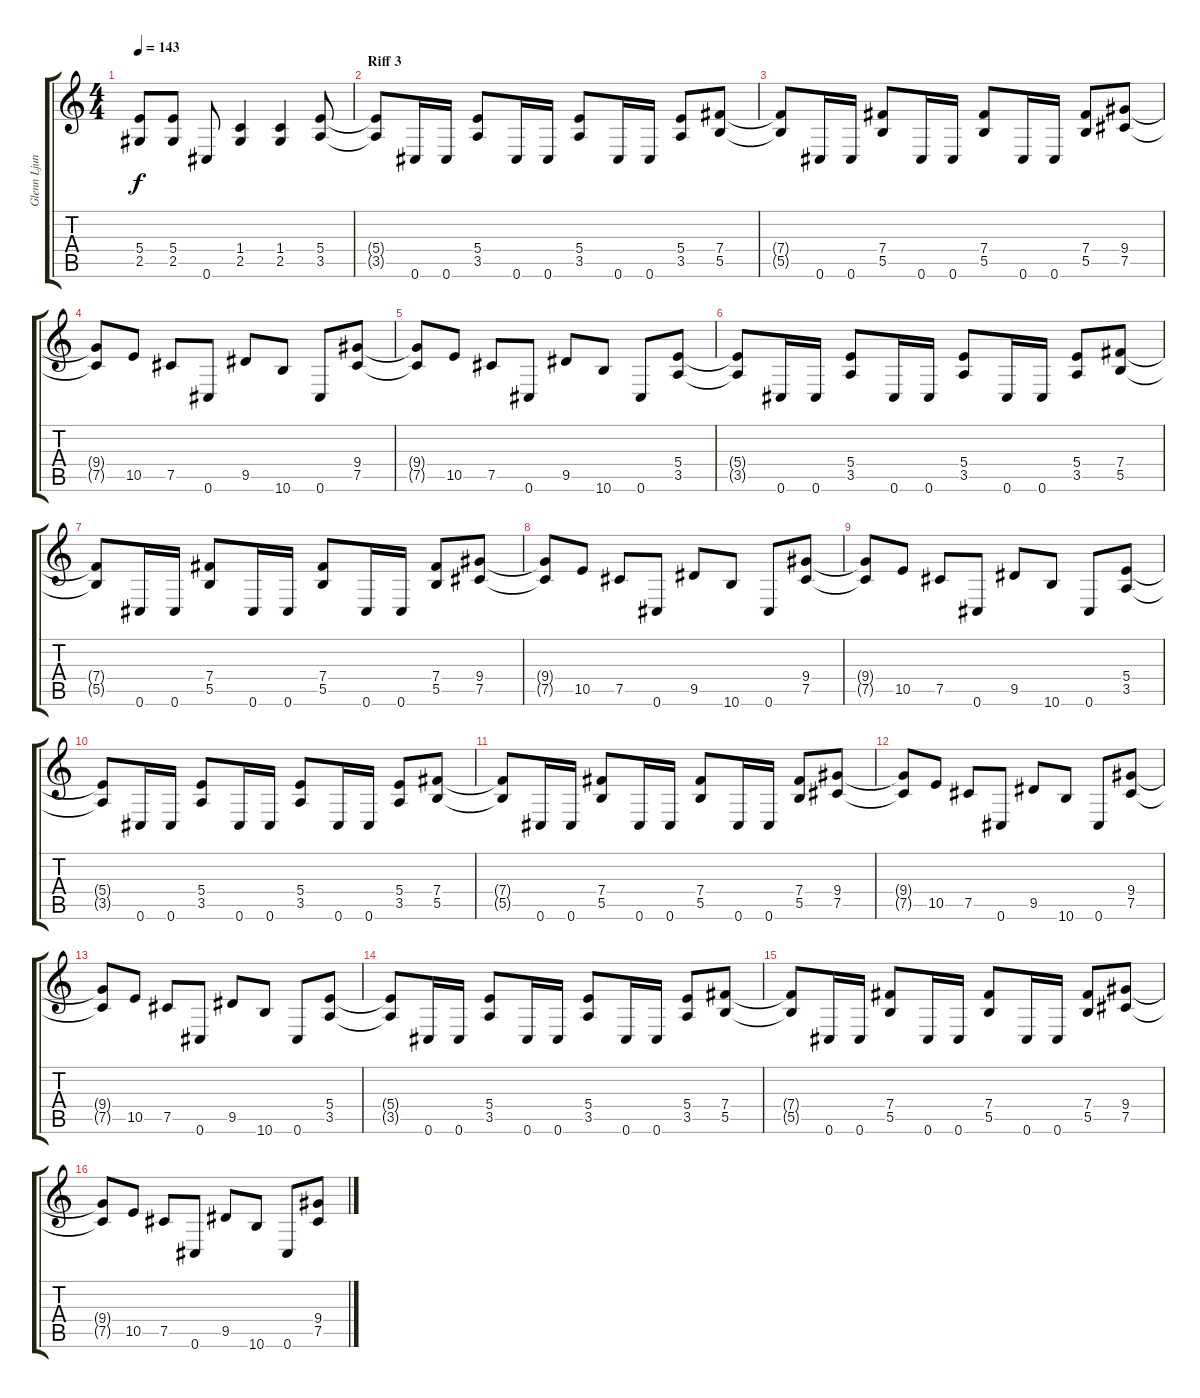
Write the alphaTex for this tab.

\track ("Glenn Ljungström" "Glenn Ljun") {instrument distortionguitar}
\staff {score tabs}
\tuning (Db4 Ab3 E3 B2 Gb2 Db2) {hide}
\ts (4 4)
\tempo 143
\clef g2
\ks c
(5.4{t} 2.5{t}).8{dy f} (5.4 2.5).8 0.6.8 (1.4 2.5).4 (1.4 2.5).4 (5.4 3.5).8 |
\section ("" "Riff 3")
(5.4{t} 3.5{t}).8 0.6.16 0.6.16 (5.4 3.5).8 0.6.16 0.6.16 (5.4 3.5).8 0.6.16 0.6.16 (5.4 3.5).8 (7.4 5.5).8 |
(7.4{t} 5.5{t}).8 0.6.16 0.6.16 (7.4 5.5).8 0.6.16 0.6.16 (7.4 5.5).8 0.6.16 0.6.16 (7.4 5.5).8 (9.4 7.5).8 |
(9.4{t} 7.5{t}).8 10.5.8 7.5.8 0.6.8 9.5.8 10.6.8 0.6.8 (9.4 7.5).8 |
(9.4{t} 7.5{t}).8 10.5.8 7.5.8 0.6.8 9.5.8 10.6.8 0.6.8 (5.4 3.5).8 |
(5.4{t} 3.5{t}).8 0.6.16 0.6.16 (5.4 3.5).8 0.6.16 0.6.16 (5.4 3.5).8 0.6.16 0.6.16 (5.4 3.5).8 (7.4 5.5).8 |
(7.4{t} 5.5{t}).8 0.6.16 0.6.16 (7.4 5.5).8 0.6.16 0.6.16 (7.4 5.5).8 0.6.16 0.6.16 (7.4 5.5).8 (9.4 7.5).8 |
(9.4{t} 7.5{t}).8 10.5.8 7.5.8 0.6.8 9.5.8 10.6.8 0.6.8 (9.4 7.5).8 |
(9.4{t} 7.5{t}).8 10.5.8 7.5.8 0.6.8 9.5.8 10.6.8 0.6.8 (5.4 3.5).8 |
(5.4{t} 3.5{t}).8 0.6.16 0.6.16 (5.4 3.5).8 0.6.16 0.6.16 (5.4 3.5).8 0.6.16 0.6.16 (5.4 3.5).8 (7.4 5.5).8 |
(7.4{t} 5.5{t}).8 0.6.16 0.6.16 (7.4 5.5).8 0.6.16 0.6.16 (7.4 5.5).8 0.6.16 0.6.16 (7.4 5.5).8 (9.4 7.5).8 |
(9.4{t} 7.5{t}).8 10.5.8 7.5.8 0.6.8 9.5.8 10.6.8 0.6.8 (9.4 7.5).8 |
(9.4{t} 7.5{t}).8 10.5.8 7.5.8 0.6.8 9.5.8 10.6.8 0.6.8 (5.4 3.5).8 |
(5.4{t} 3.5{t}).8 0.6.16 0.6.16 (5.4 3.5).8 0.6.16 0.6.16 (5.4 3.5).8 0.6.16 0.6.16 (5.4 3.5).8 (7.4 5.5).8 |
(7.4{t} 5.5{t}).8 0.6.16 0.6.16 (7.4 5.5).8 0.6.16 0.6.16 (7.4 5.5).8 0.6.16 0.6.16 (7.4 5.5).8 (9.4 7.5).8 |
(9.4{t} 7.5{t}).8 10.5.8 7.5.8 0.6.8 9.5.8 10.6.8 0.6.8 (9.4 7.5).8
